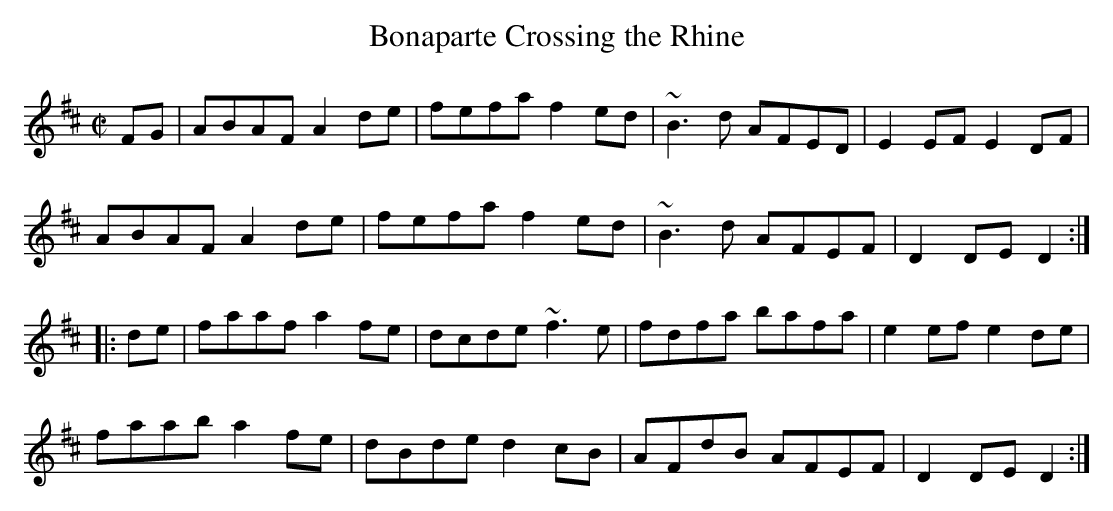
X:1
T:Bonaparte Crossing the Rhine
M:C|
L:1/8
K:D
FG | ABAF A2de | fefa f2ed | ~B3d AFED | E2EF E2DF |
ABAF A2de | fefa f2ed | ~B3d AFEF | D2DE D2 :|
|: de | faaf a2fe | dcde ~f3e | fdfa bafa | e2ef e2de |
faab a2fe | dBde d2cB | AFdB AFEF | D2DE D2 :|
